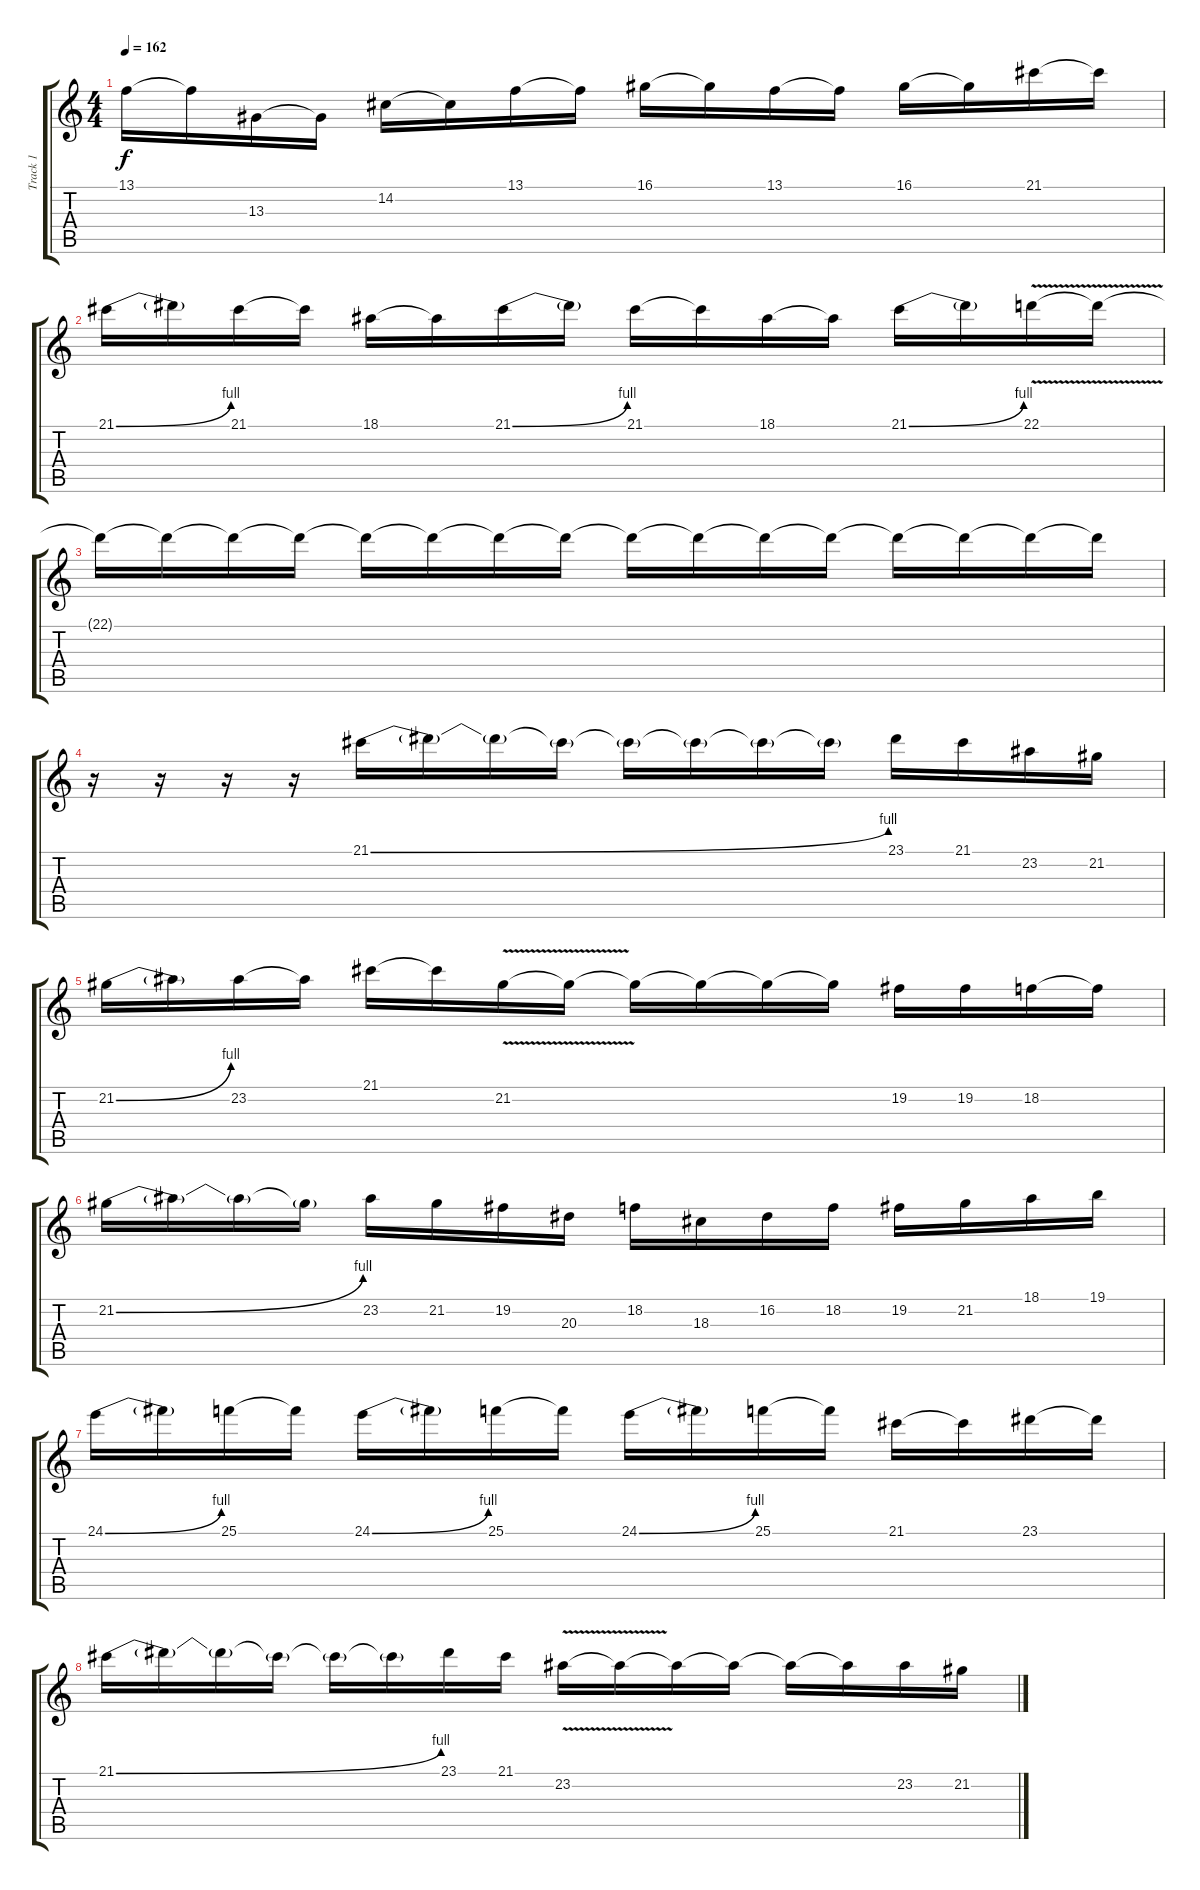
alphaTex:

\track ("Track 1" "Track 1") {instrument lead5charang}
\staff {score tabs}
\tuning (E4 B3 G3 D3 A2 E2) {hide}
\ts (4 4)
\tempo 162
\clef g2
\ks c
13.1.16{dy f} 13.1{t}.16 13.3.16 13.3{t}.16 14.2.16 14.2{t}.16 13.1.16 13.1{t}.16 16.1.16 16.1{t}.16 13.1.16 13.1{t}.16 16.1.16 16.1{t}.16 21.1.16 21.1{t}.16 |
21.1{be (bend 0 0 60 4)}.16 21.1{t}.16 21.1.16 21.1{t}.16 18.1.16 18.1{t}.16 21.1{be (bend 0 0 60 4)}.16 21.1{t}.16 21.1.16 21.1{t}.16 18.1.16 18.1{t}.16 21.1{be (bend 0 0 60 4)}.16 21.1{t}.16 22.1{v}.16 22.1{t}.16 |
22.1{t}.16 22.1{t}.16 22.1{t}.16 22.1{t}.16 22.1{t}.16 22.1{t}.16 22.1{t}.16 22.1{t}.16 22.1{t}.16 22.1{t}.16 22.1{t}.16 22.1{t}.16 22.1{t}.16 22.1{t}.16 22.1{t}.16 22.1{t}.16 |
r.16 r.16 r.16 r.16 21.1{be (bend 0 0 60 4)}.16 21.1{t}.16 21.1{t}.16 21.1{t}.16 21.1{t}.16 21.1{t}.16 21.1{t}.16 21.1{t}.16 23.1.16 21.1.16 23.2.16 21.2.16 |
21.2{be (bend 0 0 60 4)}.16 21.2{t}.16 23.2.16 23.2{t}.16 21.1.16 21.1{t}.16 21.2{v}.16 21.2{t}.16 21.2{t}.16 21.2{t}.16 21.2{t}.16 21.2{t}.16 19.2.16 19.2.16 18.2.16 18.2{t}.16 |
21.2{be (bend 0 0 60 4)}.16 21.2{t}.16 21.2{t}.16 21.2{t}.16 23.2.16 21.2.16 19.2.16 20.3.16 18.2.16 18.3.16 16.2.16 18.2.16 19.2.16 21.2.16 18.1.16 19.1.16 |
24.1{be (bend 0 0 60 4)}.16 24.1{t}.16 25.1.16 25.1{t}.16 24.1{be (bend 0 0 60 4)}.16 24.1{t}.16 25.1.16 25.1{t}.16 24.1{be (bend 0 0 60 4)}.16 24.1{t}.16 25.1.16 25.1{t}.16 21.1.16 21.1{t}.16 23.1.16 23.1{t}.16 |
21.1{be (bend 0 0 60 4)}.16 21.1{t}.16 21.1{t}.16 21.1{t}.16 21.1{t}.16 21.1{t}.16 23.1.16 21.1.16 23.2{v}.16 23.2{t}.16 23.2{t}.16 23.2{t}.16 23.2{t}.16 23.2{t}.16 23.2.16 21.2.16
